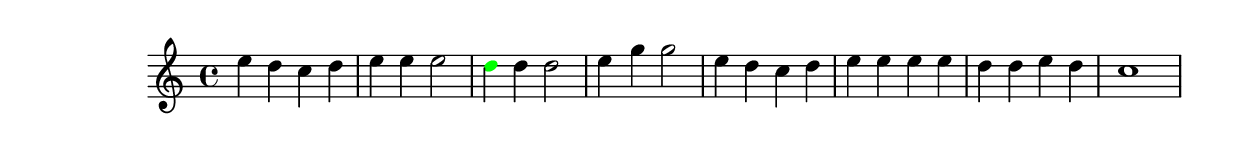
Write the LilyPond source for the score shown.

\version "2.18.2"
\language "english"

\header {
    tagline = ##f
}

\layout {}

\paper {}

\score {
    \new Staff
    {
        {   % measure
            \time 4/4
            \tweak color #black
            e''4
            \tweak color #black
            d''4
            \tweak color #black
            c''4
            \tweak color #black
            d''4
        }   % measure
        {   % measure
            \tweak color #black
            e''4
            \tweak color #black
            e''4
            \tweak color #black
            e''2
        }   % measure
        {   % measure
            \tweak color #green
            d''4
            d''4
            d''2
        }   % measure
        {   % measure
            e''4
            g''4
            g''2
        }   % measure
        {   % measure
            e''4
            d''4
            c''4
            d''4
        }   % measure
        {   % measure
            e''4
            e''4
            e''4
            e''4
        }   % measure
        {   % measure
            d''4
            d''4
            e''4
            d''4
        }   % measure
        {   % measure
            c''1
        }   % measure
    }
}